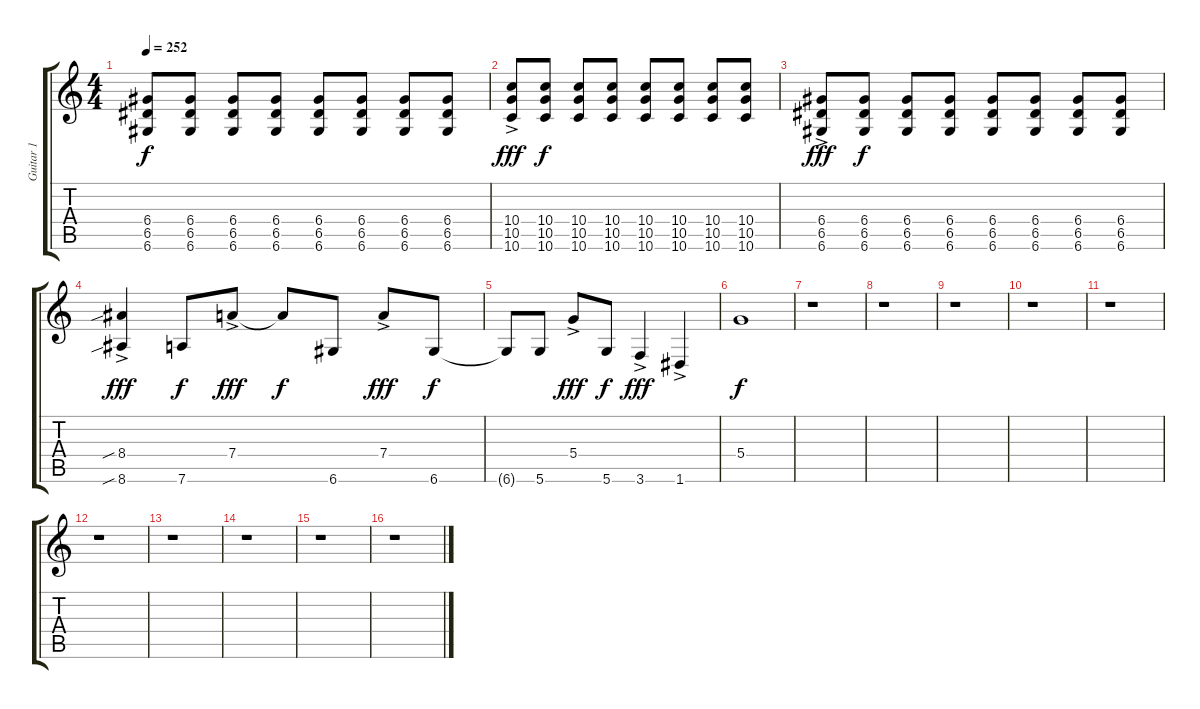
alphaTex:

\track ("Guitar 1" "Guitar 1") {instrument distortionguitar}
\staff {score tabs}
\tuning (E4 B3 G3 D3 A2 D2) {hide}
\ts (4 4)
\tempo 252
\clef g2
\ks c
(6.4 6.5 6.6).8{dy f} (6.4 6.5 6.6).8 (6.4 6.5 6.6).8 (6.4 6.5 6.6).8 (6.4 6.5 6.6).8 (6.4 6.5 6.6).8 (6.4 6.5 6.6).8 (6.4 6.5 6.6).8 |
(10.4{ac} 10.5{ac} 10.6{ac}).8{dy fff} (10.4 10.5 10.6).8{dy f} (10.4 10.5 10.6).8 (10.4 10.5 10.6).8 (10.4 10.5 10.6).8 (10.4 10.5 10.6).8 (10.4 10.5 10.6).8 (10.4 10.5 10.6).8 |
(6.4{ac} 6.5{ac} 6.6{ac}).8{dy fff} (6.4 6.5 6.6).8{dy f} (6.4 6.5 6.6).8 (6.4 6.5 6.6).8 (6.4 6.5 6.6).8 (6.4 6.5 6.6).8 (6.4 6.5 6.6).8 (6.4 6.5 6.6).8 |
(8.4{sib ac} 8.6{sib ac}).4{dy fff} 7.6.8{dy f} 7.4{ac}.8{dy fff} 7.4{t}.8{dy f} 6.6.8 7.4{ac}.8{dy fff} 6.6.8{dy f} |
6.6{t}.8 5.6.8 5.4{ac}.8{dy fff} 5.6.8{dy f} 3.6{ac}.4{dy fff} 1.6{ac}.4 |
5.4.1{dy f} |
r.1 |
r.1 |
r.1 |
r.1 |
r.1 |
r.1 |
r.1 |
r.1 |
r.1 |
r.1
